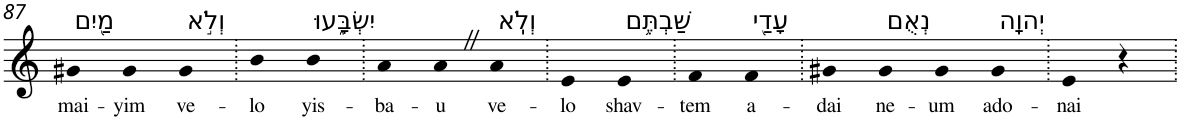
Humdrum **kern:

**kern	**text
*part1	*part1
*staff1	*staff1
*I"Piano	*
*I'Pno	*
!!LO:PB:g=z
*clefG2	*
*k[]	*
=87	=87
!LO:TX:a:t=מַ֖יִם	!
!	!LO:LY:b
4g#X	mai-
!	!LO:LY:b
4g#	-yim
!LO:TX:a:t=וְלֹ֣א	!
!	!LO:LY:b
4g#	ve-
=88.	=88.
!	!LO:LY:b
4b	-lo
!LO:TX:a:t=יִשְׂבָּ֑עוּ	!
!	!LO:LY:b
4b	yis-
=89.	=89.
!	!LO:LY:b
4a	-ba-
!	!LO:LY:b
4aZ	-u
!LO:TX:a:t=וְלֹֽא	!
!	!LO:LY:b
4a	ve-
=90.	=90.
!	!LO:LY:b
4e	-lo
!LO:TX:a:t=שַׁבְתֶּ֥ם	!
!	!LO:LY:b
4e	shav-
=91.	=91.
!	!LO:LY:b
4f	-tem
!LO:TX:a:t=עָדַ֖י	!
!	!LO:LY:b
4f	a-
=92.	=92.
!	!LO:LY:b
4g#X	-dai
!LO:TX:a:t=נְאֻם	!
!	!LO:LY:b
4g#	ne-
!	!LO:LY:b
4g#	-um
!LO:TX:a:t=יְהוָֽה	!
!	!LO:LY:b
4g#	ado-
=93.	=93.
!	!LO:LY:b
4e	-nai
4r	.
=.	=.
*-	*-
